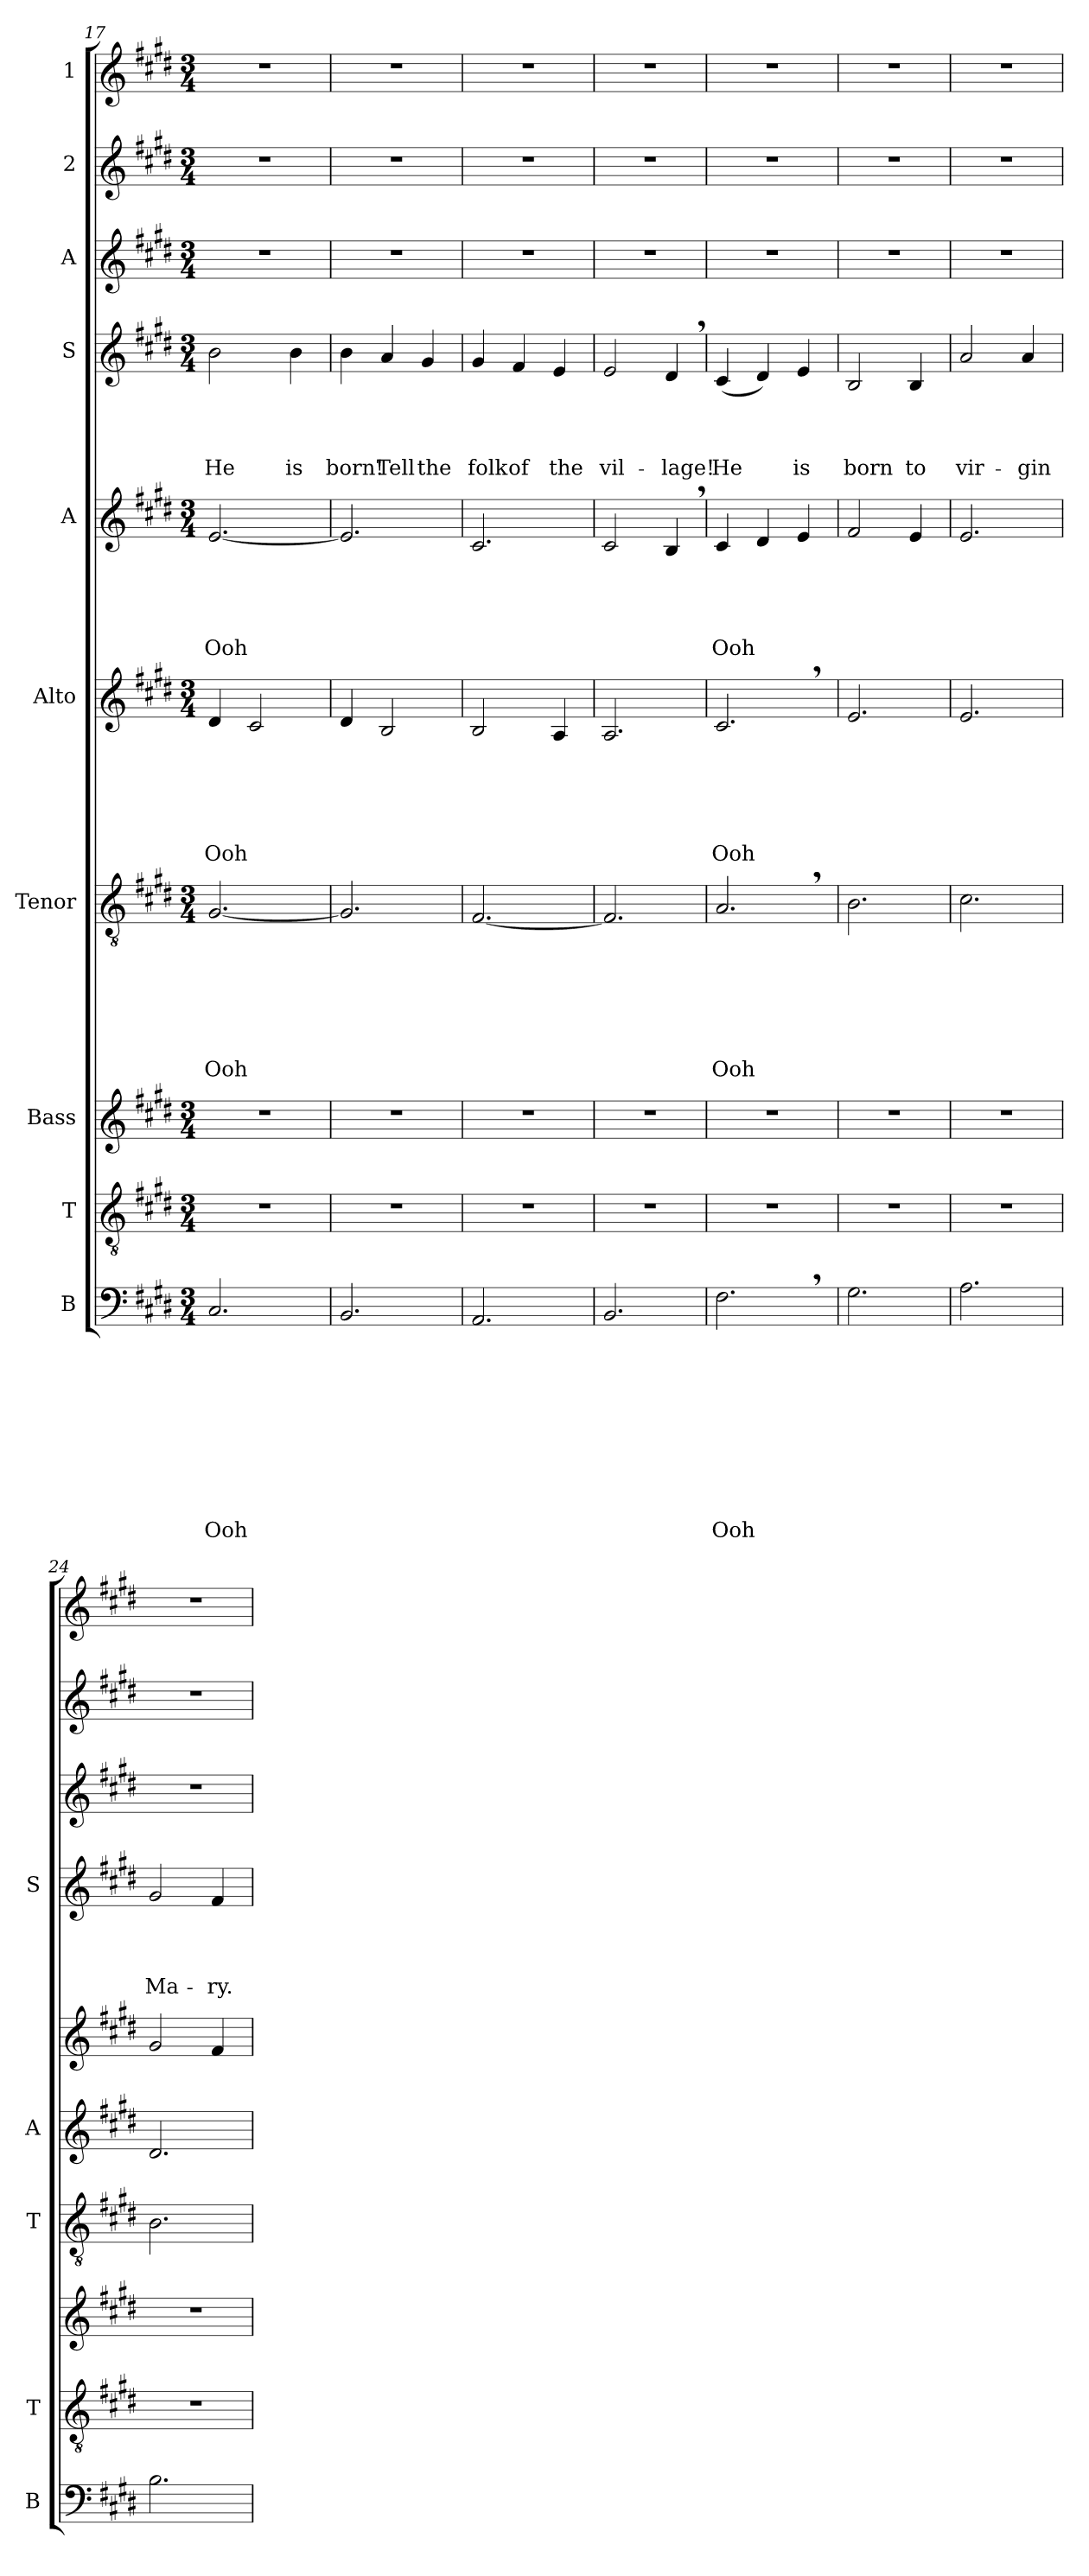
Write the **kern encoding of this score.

**kern	**text	**text	**text	**text	**text	**text	**text	**text	**text	**text	**kern	**kern	**kern	**text	**text	**text	**text	**text	**text	**text	**kern	**text	**text	**text	**text	**text	**text	**kern	**text	**text	**text	**text	**text	**kern	**text	**text	**text	**text	**kern	**kern	**kern
*part10	*part10	*part10	*part10	*part10	*part10	*part10	*part10	*part10	*part10	*part10	*part9	*part8	*part7	*part7	*part7	*part7	*part7	*part7	*part7	*part7	*part6	*part6	*part6	*part6	*part6	*part6	*part6	*part5	*part5	*part5	*part5	*part5	*part5	*part4	*part4	*part4	*part4	*part4	*part3	*part2	*part1
*staff10	*staff10	*staff10	*staff10	*staff10	*staff10	*staff10	*staff10	*staff10	*staff10	*staff10	*staff9	*staff8	*staff7	*staff7	*staff7	*staff7	*staff7	*staff7	*staff7	*staff7	*staff6	*staff6	*staff6	*staff6	*staff6	*staff6	*staff6	*staff5	*staff5	*staff5	*staff5	*staff5	*staff5	*staff4	*staff4	*staff4	*staff4	*staff4	*staff3	*staff2	*staff1
*I"B	*	*	*	*	*	*	*	*	*	*	*I"T	*I"Bass	*I"Tenor	*	*	*	*	*	*	*	*I"Alto	*	*	*	*	*	*	*I"A	*	*	*	*	*	*I"S	*	*	*	*	*I"A	*I"2	*I"1
*I'B	*	*	*	*	*	*	*	*	*	*	*I'T	*	*I'T	*	*	*	*	*	*	*	*I'A	*	*	*	*	*	*	*	*	*	*	*	*	*I'S	*	*	*	*	*	*	*
*clefF4	*	*	*	*	*	*	*	*	*	*	*clefGv2	*clefG2	*clefGv2	*	*	*	*	*	*	*	*clefG2	*	*	*	*	*	*	*clefG2	*	*	*	*	*	*clefG2	*	*	*	*	*clefG2	*clefG2	*clefG2
*k[f#c#g#d#]	*	*	*	*	*	*	*	*	*	*	*k[f#c#g#d#]	*k[f#c#g#d#]	*k[f#c#g#d#]	*	*	*	*	*	*	*	*k[f#c#g#d#]	*	*	*	*	*	*	*k[f#c#g#d#]	*	*	*	*	*	*k[f#c#g#d#]	*	*	*	*	*k[f#c#g#d#]	*k[f#c#g#d#]	*k[f#c#g#d#]
*E:	*	*	*	*	*	*	*	*	*	*	*E:	*E:	*E:	*	*	*	*	*	*	*	*E:	*	*	*	*	*	*	*E:	*	*	*	*	*	*E:	*	*	*	*	*E:	*E:	*E:
*M3/4	*	*	*	*	*	*	*	*	*	*	*M3/4	*M3/4	*M3/4	*	*	*	*	*	*	*	*M3/4	*	*	*	*	*	*	*M3/4	*	*	*	*	*	*M3/4	*	*	*	*	*M3/4	*M3/4	*M3/4
=17	=17	=17	=17	=17	=17	=17	=17	=17	=17	=17	=17	=17	=17	=17	=17	=17	=17	=17	=17	=17	=17	=17	=17	=17	=17	=17	=17	=17	=17	=17	=17	=17	=17	=17	=17	=17	=17	=17	=17	=17	=17
!	!	!	!	!	!	!	!	!	!	!LO:LY:b	!	!	!	!	!	!	!	!	!	!LO:LY:b	!	!	!	!	!	!	!LO:LY:b	!	!	!	!	!	!LO:LY:b	!	!	!	!	!LO:LY:b	!	!	!
2.C#/	.	.	.	.	.	.	.	.	.	Ooh	2.r	2.r	[<2.G#/	.	.	.	.	.	.	Ooh	4d#/	.	.	.	.	.	Ooh	[<2.e/	.	.	.	.	Ooh	2b\	.	.	.	He	2.r	2.r	2.r
.	.	.	.	.	.	.	.	.	.	.	.	.	.	.	.	.	.	.	.	.	2c#/	.	.	.	.	.	.	.	.	.	.	.	.	.	.	.	.	.	.	.	.
!	!	!	!	!	!	!	!	!	!	!	!	!	!	!	!	!	!	!	!	!	!	!	!	!	!	!	!	!	!	!	!	!	!	!	!	!	!	!LO:LY:b	!	!	!
.	.	.	.	.	.	.	.	.	.	.	.	.	.	.	.	.	.	.	.	.	.	.	.	.	.	.	.	.	.	.	.	.	.	4b\	.	.	.	is	.	.	.
=18	=18	=18	=18	=18	=18	=18	=18	=18	=18	=18	=18	=18	=18	=18	=18	=18	=18	=18	=18	=18	=18	=18	=18	=18	=18	=18	=18	=18	=18	=18	=18	=18	=18	=18	=18	=18	=18	=18	=18	=18	=18
!	!	!	!	!	!	!	!	!	!	!	!	!	!	!	!	!	!	!	!	!	!	!	!	!	!	!	!	!	!	!	!	!	!	!	!	!	!	!LO:LY:b	!	!	!
2.BB/	.	.	.	.	.	.	.	.	.	.	2.r	2.r	2.G#/]	.	.	.	.	.	.	.	4d#/	.	.	.	.	.	.	2.e/]	.	.	.	.	.	4b\	.	.	.	born!	2.r	2.r	2.r
!	!	!	!	!	!	!	!	!	!	!	!	!	!	!	!	!	!	!	!	!	!	!	!	!	!	!	!	!	!	!	!	!	!	!	!	!	!	!LO:LY:b	!	!	!
.	.	.	.	.	.	.	.	.	.	.	.	.	.	.	.	.	.	.	.	.	2B/	.	.	.	.	.	.	.	.	.	.	.	.	4a/	.	.	.	Tell	.	.	.
!	!	!	!	!	!	!	!	!	!	!	!	!	!	!	!	!	!	!	!	!	!	!	!	!	!	!	!	!	!	!	!	!	!	!	!	!	!	!LO:LY:b	!	!	!
.	.	.	.	.	.	.	.	.	.	.	.	.	.	.	.	.	.	.	.	.	.	.	.	.	.	.	.	.	.	.	.	.	.	4g#/	.	.	.	the	.	.	.
=19	=19	=19	=19	=19	=19	=19	=19	=19	=19	=19	=19	=19	=19	=19	=19	=19	=19	=19	=19	=19	=19	=19	=19	=19	=19	=19	=19	=19	=19	=19	=19	=19	=19	=19	=19	=19	=19	=19	=19	=19	=19
!	!	!	!	!	!	!	!	!	!	!	!	!	!	!	!	!	!	!	!	!	!	!	!	!	!	!	!	!	!	!	!	!	!	!	!	!	!	!LO:LY:b	!	!	!
2.AA/	.	.	.	.	.	.	.	.	.	.	2.r	2.r	[<2.F#/	.	.	.	.	.	.	.	2B/	.	.	.	.	.	.	2.c#/	.	.	.	.	.	4g#/	.	.	.	folk	2.r	2.r	2.r
!	!	!	!	!	!	!	!	!	!	!	!	!	!	!	!	!	!	!	!	!	!	!	!	!	!	!	!	!	!	!	!	!	!	!	!	!	!	!LO:LY:b	!	!	!
.	.	.	.	.	.	.	.	.	.	.	.	.	.	.	.	.	.	.	.	.	.	.	.	.	.	.	.	.	.	.	.	.	.	4f#/	.	.	.	of	.	.	.
!	!	!	!	!	!	!	!	!	!	!	!	!	!	!	!	!	!	!	!	!	!	!	!	!	!	!	!	!	!	!	!	!	!	!	!	!	!	!LO:LY:b	!	!	!
.	.	.	.	.	.	.	.	.	.	.	.	.	.	.	.	.	.	.	.	.	4A/	.	.	.	.	.	.	.	.	.	.	.	.	4e/	.	.	.	the	.	.	.
=20	=20	=20	=20	=20	=20	=20	=20	=20	=20	=20	=20	=20	=20	=20	=20	=20	=20	=20	=20	=20	=20	=20	=20	=20	=20	=20	=20	=20	=20	=20	=20	=20	=20	=20	=20	=20	=20	=20	=20	=20	=20
!	!	!	!	!	!	!	!	!	!	!	!	!	!	!	!	!	!	!	!	!	!	!	!	!	!	!	!	!	!	!	!	!	!	!	!	!	!	!LO:LY:b	!	!	!
2.BB/	.	.	.	.	.	.	.	.	.	.	2.r	2.r	2.F#/]	.	.	.	.	.	.	.	2.A/	.	.	.	.	.	.	2c#/	.	.	.	.	.	2e/	.	.	.	vil-	2.r	2.r	2.r
!	!	!	!	!	!	!	!	!	!	!	!	!	!	!	!	!	!	!	!	!	!	!	!	!	!	!	!	!	!	!	!	!	!	!	!	!	!	!LO:LY:b	!	!	!
.	.	.	.	.	.	.	.	.	.	.	.	.	.	.	.	.	.	.	.	.	.	.	.	.	.	.	.	4B,>/	.	.	.	.	.	4d#,>/	.	.	.	-lage!	.	.	.
=21	=21	=21	=21	=21	=21	=21	=21	=21	=21	=21	=21	=21	=21	=21	=21	=21	=21	=21	=21	=21	=21	=21	=21	=21	=21	=21	=21	=21	=21	=21	=21	=21	=21	=21	=21	=21	=21	=21	=21	=21	=21
!	!	!	!	!	!	!	!	!	!	!LO:LY:b	!	!	!	!	!	!	!	!	!	!LO:LY:b	!	!	!	!	!	!	!LO:LY:b	!	!	!	!	!	!LO:LY:b	!	!	!	!	!LO:LY:b	!	!	!
2.F#,>\	.	.	.	.	.	.	.	.	.	Ooh	2.r	2.r	2.A,>/	.	.	.	.	.	.	Ooh	2.c#,>/	.	.	.	.	.	Ooh	4c#/	.	.	.	.	Ooh	(<4c#/	.	.	.	He	2.r	2.r	2.r
.	.	.	.	.	.	.	.	.	.	.	.	.	.	.	.	.	.	.	.	.	.	.	.	.	.	.	.	4d#/	.	.	.	.	.	4d#/)	.	.	.	.	.	.	.
!	!	!	!	!	!	!	!	!	!	!	!	!	!	!	!	!	!	!	!	!	!	!	!	!	!	!	!	!	!	!	!	!	!	!	!	!	!	!LO:LY:b	!	!	!
.	.	.	.	.	.	.	.	.	.	.	.	.	.	.	.	.	.	.	.	.	.	.	.	.	.	.	.	4e/	.	.	.	.	.	4e/	.	.	.	is	.	.	.
=22	=22	=22	=22	=22	=22	=22	=22	=22	=22	=22	=22	=22	=22	=22	=22	=22	=22	=22	=22	=22	=22	=22	=22	=22	=22	=22	=22	=22	=22	=22	=22	=22	=22	=22	=22	=22	=22	=22	=22	=22	=22
!	!	!	!	!	!	!	!	!	!	!	!	!	!	!	!	!	!	!	!	!	!	!	!	!	!	!	!	!	!	!	!	!	!	!	!	!	!	!LO:LY:b	!	!	!
2.G#\	.	.	.	.	.	.	.	.	.	.	2.r	2.r	2.B\	.	.	.	.	.	.	.	2.e/	.	.	.	.	.	.	2f#/	.	.	.	.	.	2B/	.	.	.	born	2.r	2.r	2.r
!	!	!	!	!	!	!	!	!	!	!	!	!	!	!	!	!	!	!	!	!	!	!	!	!	!	!	!	!	!	!	!	!	!	!	!	!	!	!LO:LY:b	!	!	!
.	.	.	.	.	.	.	.	.	.	.	.	.	.	.	.	.	.	.	.	.	.	.	.	.	.	.	.	4e/	.	.	.	.	.	4B/	.	.	.	to	.	.	.
=23	=23	=23	=23	=23	=23	=23	=23	=23	=23	=23	=23	=23	=23	=23	=23	=23	=23	=23	=23	=23	=23	=23	=23	=23	=23	=23	=23	=23	=23	=23	=23	=23	=23	=23	=23	=23	=23	=23	=23	=23	=23
!	!	!	!	!	!	!	!	!	!	!	!	!	!	!	!	!	!	!	!	!	!	!	!	!	!	!	!	!	!	!	!	!	!	!	!	!	!	!LO:LY:b	!	!	!
2.A\	.	.	.	.	.	.	.	.	.	.	2.r	2.r	2.c#\	.	.	.	.	.	.	.	2.e/	.	.	.	.	.	.	2.e/	.	.	.	.	.	2a/	.	.	.	vir-	2.r	2.r	2.r
!	!	!	!	!	!	!	!	!	!	!	!	!	!	!	!	!	!	!	!	!	!	!	!	!	!	!	!	!	!	!	!	!	!	!	!	!	!	!LO:LY:b	!	!	!
.	.	.	.	.	.	.	.	.	.	.	.	.	.	.	.	.	.	.	.	.	.	.	.	.	.	.	.	.	.	.	.	.	.	4a/	.	.	.	-gin	.	.	.
=24	=24	=24	=24	=24	=24	=24	=24	=24	=24	=24	=24	=24	=24	=24	=24	=24	=24	=24	=24	=24	=24	=24	=24	=24	=24	=24	=24	=24	=24	=24	=24	=24	=24	=24	=24	=24	=24	=24	=24	=24	=24
!	!	!	!	!	!	!	!	!	!	!	!	!	!	!	!	!	!	!	!	!	!	!	!	!	!	!	!	!	!	!	!	!	!	!	!	!	!	!LO:LY:b	!	!	!
2.B\	.	.	.	.	.	.	.	.	.	.	2.r	2.r	2.B\	.	.	.	.	.	.	.	2.d#/	.	.	.	.	.	.	2g#/	.	.	.	.	.	2g#/	.	.	.	Ma-	2.r	2.r	2.r
!	!	!	!	!	!	!	!	!	!	!	!	!	!	!	!	!	!	!	!	!	!	!	!	!	!	!	!	!	!	!	!	!	!	!	!	!	!	!LO:LY:b	!	!	!
.	.	.	.	.	.	.	.	.	.	.	.	.	.	.	.	.	.	.	.	.	.	.	.	.	.	.	.	4f#/	.	.	.	.	.	4f#/	.	.	.	-ry.	.	.	.
=	=	=	=	=	=	=	=	=	=	=	=	=	=	=	=	=	=	=	=	=	=	=	=	=	=	=	=	=	=	=	=	=	=	=	=	=	=	=	=	=	=
*-	*-	*-	*-	*-	*-	*-	*-	*-	*-	*-	*-	*-	*-	*-	*-	*-	*-	*-	*-	*-	*-	*-	*-	*-	*-	*-	*-	*-	*-	*-	*-	*-	*-	*-	*-	*-	*-	*-	*-	*-	*-
